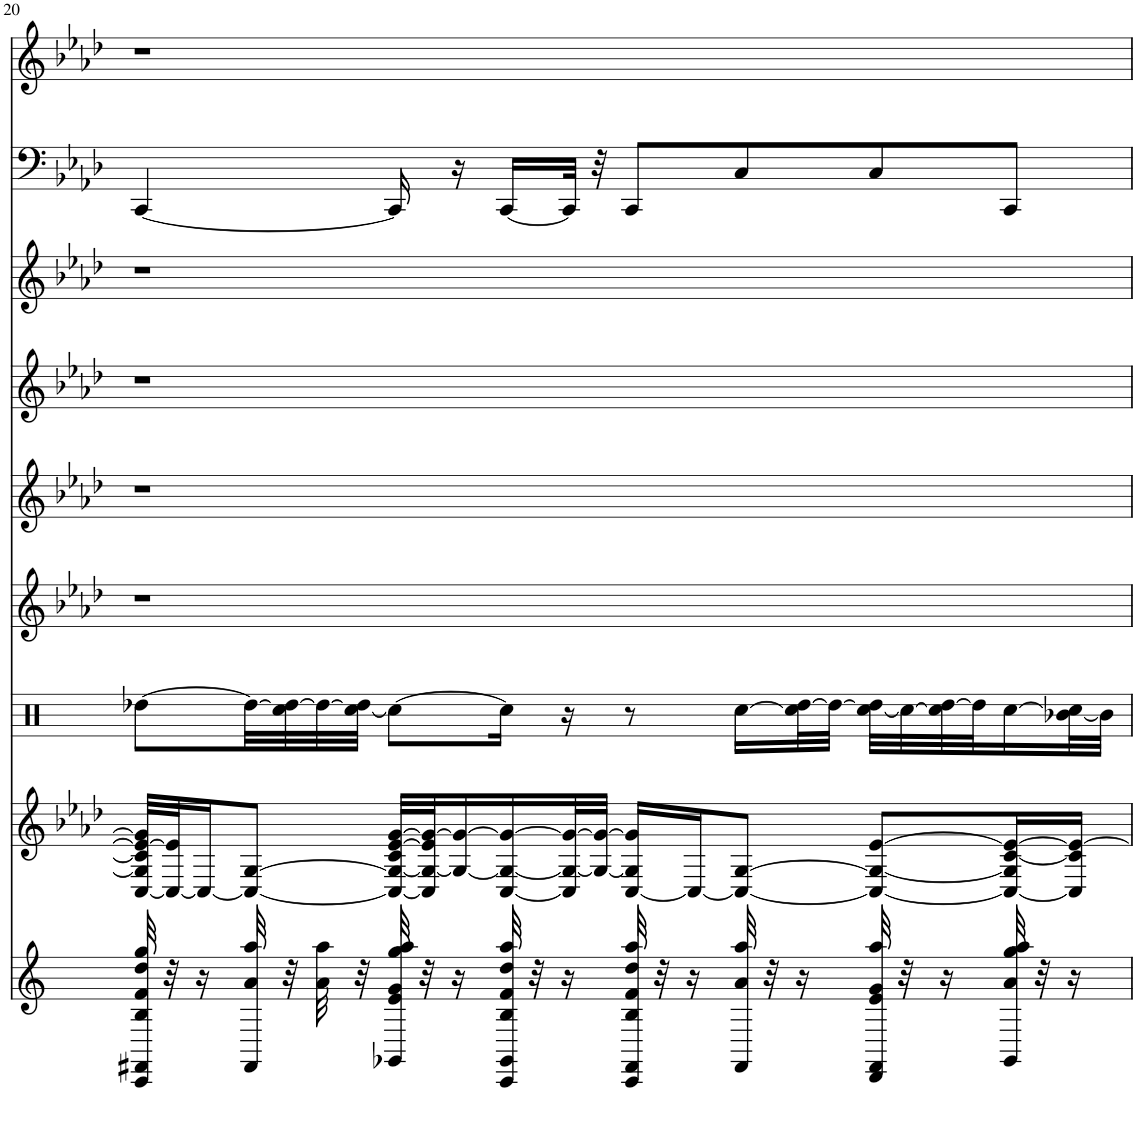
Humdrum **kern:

**kern	**kern	**kern	**kern	**kern	**kern	**kern	**kern	**kern
*part9	*part8	*part7	*part6	*part5	*part4	*part3	*part2	*part1
*staff9	*staff8	*staff7	*staff6	*staff5	*staff4	*staff3	*staff2	*staff1
*I"StringInstrument	*I"Electric Guitar	*I"StringInstrument	*I"StringInstrument	*I"Pan Flute	*I"Piano	*I"StringInstrument	*I"Electric Bass	*I"AKSAM&quot;GUNESI&quot;DOGDU
*I'Str	*I'Elec Gtr	*I'Str	*I'Str	*I'P Fl	*I'Pno	*I'Str	*I'Elec b	*
!!LO:PB:g=z
*clefG2	*clefG2	*clefX	*clefG2	*clefG2	*clefG2	*clefG2	*clefF4	*clefG2
*k[]	*k[b-e-a-d-]	*k[]	*k[b-e-a-d-]	*k[b-e-a-d-]	*k[b-e-a-d-]	*k[b-e-a-d-]	*k[b-e-a-d-]	*k[b-e-a-d-]
*M4/4	*M4/4	*M4/4	*M4/4	*M4/4	*M4/4	*M4/4	*M4/4	*M4/4
=20	=20	=20	=20	=20	=20	=20	=20	=20
32CC/ 32FF#X/ 32B/ 32f/ 32dd/ 32gg/	[32C/ 32G/] 32c/] 32e-/_ 32g/]LLL	[8dd-X\L	1r	1r	1r	1r	[4CC/	1r
32r	32C/_ 32e-/]J	.	.	.	.	.	.	.
16r	16C/J_	.	.	.	.	.	.	.
32FF#/ 32a/ 32aa/	8C/_ [8G/J	32dd\LL_	.	.	.	.	.	.
32r	.	32cc\ 32dd\_	.	.	.	.	.	.
32a\ 32aa\	.	32dd\_	.	.	.	.	.	.
32r	.	[32cc\ 32dd\]JJJ	.	.	.	.	.	.
32GG-X/ 32e/ 32g/ 32gg/ 32aa/	32C/_ 32G/_ 32c/ [32e-/ [32g/LLL	8cc\L_	.	.	.	.	16CC/]	.
32r	32C/] 32G/_ 32e-/] 32g/_J	.	.	.	.	.	.	.
16r	16G/_ 16g/_	.	.	.	.	.	16r	.
32CC/ 32GG-/ 32B/ 32f/ 32dd/ 32aa/	[16C/ 16G/_ 16g/_	16cc\Jk]	.	.	.	.	[16CC/LL	.
32r	.	.	.	.	.	.	.	.
16r	32C/] 32G/_ 32g/_L	16r	.	.	.	.	32CC/JJk]	.
.	32G/_ 32g/_JJJ	.	.	.	.	.	32r	.
32CC/ 32FF#/ 32B/ 32f/ 32dd/ 32aa/	[16C/ 16G/] 16g/]LL	8r	.	.	.	.	8CC/L	.
32r	.	.	.	.	.	.	.	.
16r	16C/J_	.	.	.	.	.	.	.
32FF#/ 32a/ 32aa/	8C/_ [8G/J	[16cc\LL	.	.	.	.	8C/	.
32r	.	.	.	.	.	.	.	.
16r	.	32cc\] [32dd\L	.	.	.	.	.	.
.	.	32dd\JJJ_	.	.	.	.	.	.
32DD/ 32FF#/ 32e/ 32g/ 32aa/	8C/_ 8G/_ [8e-/L	[32cc\ 32dd\]LLL	.	.	.	.	8C/	.
32r	.	32cc\_	.	.	.	.	.	.
16r	.	32cc\] [32dd\	.	.	.	.	.	.
.	.	32dd\J]	.	.	.	.	.	.
32GG-/ 32a/ 32gg/ 32aa/	16C/_ 16G/] [16c/ 16e-/_L	[16cc\	.	.	.	.	8CC/J	.
32r	.	.	.	.	.	.	.	.
16r	16C/] 16c/] 16e-/_JJ	[32b-X\ 32cc\]L	.	.	.	.	.	.
.	.	32b\JJJ]	.	.	.	.	.	.
=	=	=	=	=	=	=	=	=
*-	*-	*-	*-	*-	*-	*-	*-	*-
